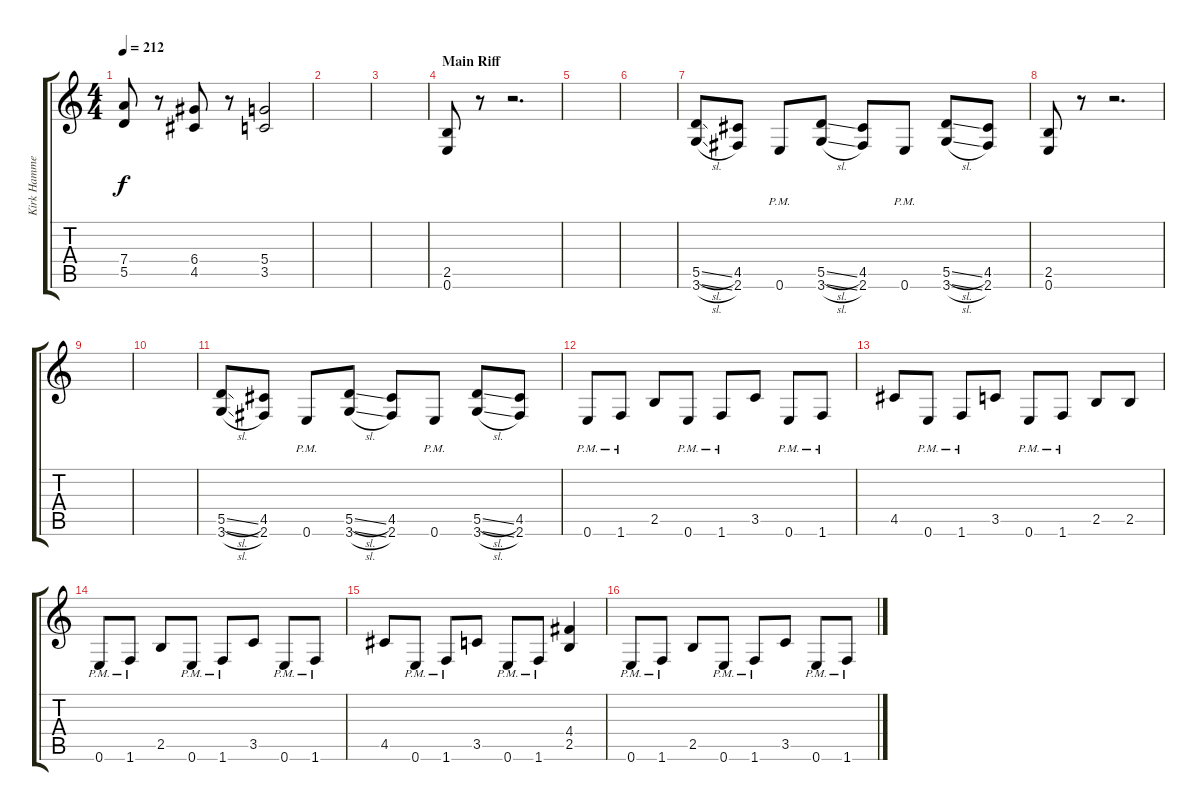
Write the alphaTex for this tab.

\track ("Kirk Hammet (Lead Guitar)" "Kirk Hamme") {instrument overdrivenguitar}
\staff {score tabs}
\tuning (E4 B3 G3 D3 A2 E2) {hide}
\ts (4 4)
\tempo 212
\clef g2
\ks c
(7.4 5.5).8{dy f} r.8 (6.4 4.5).8 r.8 (5.4 3.5).2 |
|
|
\section ("" "Main Riff")
(2.5 0.6).8 r.8 r.2{d} |
|
|
(5.5{sl} 3.6{sl}).8 (4.5 2.6).8 0.6{pm}.8 (5.5{sl} 3.6{sl}).8 (4.5 2.6).8 0.6{pm}.8 (5.5{sl} 3.6{sl}).8 (4.5 2.6).8 |
(2.5 0.6).8 r.8 r.2{d} |
|
|
(5.5{sl} 3.6{sl}).8 (4.5 2.6).8 0.6{pm}.8 (5.5{sl} 3.6{sl}).8 (4.5 2.6).8 0.6{pm}.8 (5.5{sl} 3.6{sl}).8 (4.5 2.6).8 |
\section ("" "")
0.6{pm}.8 1.6{pm}.8 2.5.8 0.6{pm}.8 1.6{pm}.8 3.5.8 0.6{pm}.8 1.6{pm}.8 |
4.5.8 0.6{pm}.8 1.6{pm}.8 3.5.8 0.6{pm}.8 1.6{pm}.8 2.5.8 2.5.8 |
0.6{pm}.8 1.6{pm}.8 2.5.8 0.6{pm}.8 1.6{pm}.8 3.5.8 0.6{pm}.8 1.6{pm}.8 |
4.5.8 0.6{pm}.8 1.6{pm}.8 3.5.8 0.6{pm}.8 1.6{pm}.8 (4.4 2.5).4 |
0.6{pm}.8 1.6{pm}.8 2.5.8 0.6{pm}.8 1.6{pm}.8 3.5.8 0.6{pm}.8 1.6{pm}.8
